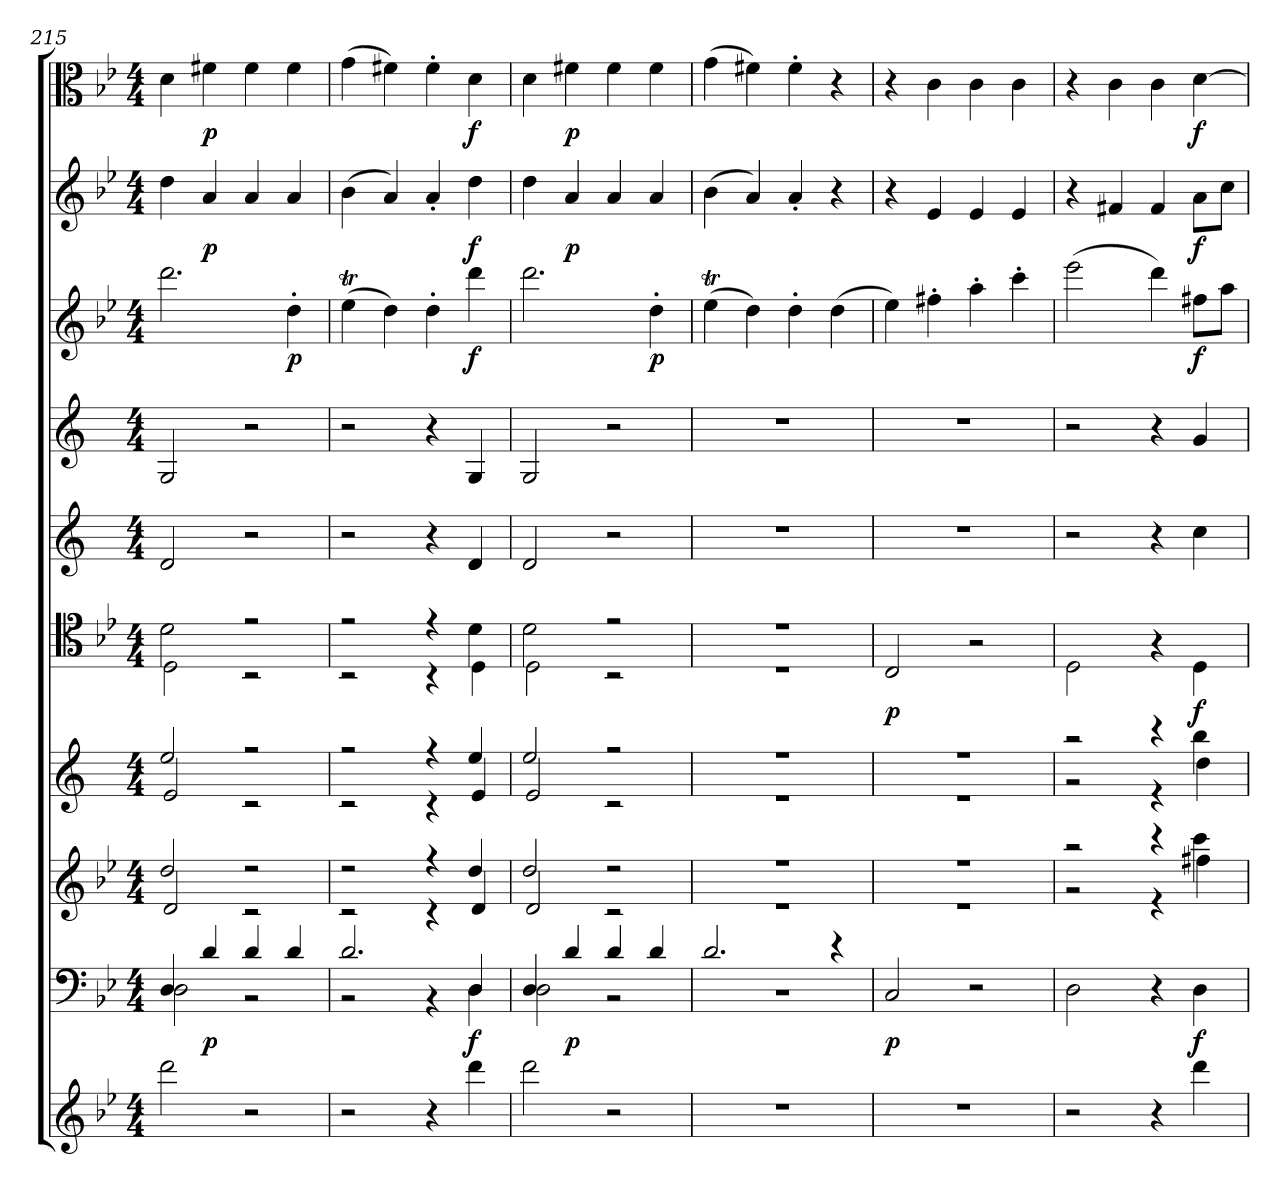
**kern	**kern	**dynam	**kern	**kern	**kern	**dynam	**kern	**kern	**kern	**dynam	**kern	**dynam	**kern	**dynam
*part10	*part9	*part9	*part8	*part7	*part6	*part6	*part5	*part4	*part3	*part3	*part2	*part2	*part1	*part1
*staff10	*staff9	*staff9	*staff8	*staff7	*staff6	*staff6	*staff5	*staff4	*staff3	*staff3	*staff2	*staff2	*staff1	*staff1
*clefG2	*clefF4	*	*clefG2	*clefG2	*clefC4	*	*clefG2	*clefG2	*clefG2	*	*clefG2	*	*clefC3	*
*k[b-e-]	*k[b-e-]	*	*k[b-e-]	*k[]	*k[b-e-]	*	*k[]	*k[]	*k[b-e-]	*	*k[b-e-]	*	*k[b-e-]	*
*g:	*g:	*	*g:	*	*g:	*	*	*	*g:	*	*g:	*	*g:	*
*M4/4	*M4/4	*	*M4/4	*M4/4	*M4/4	*	*M4/4	*M4/4	*M4/4	*	*M4/4	*	*M4/4	*
=215	=215	=215	=215	=215	=215	=215	=215	=215	=215	=215	=215	=215	=215	=215
*	*^	*	*^	*^	*^	*	*	*	*	*	*	*	*	*
2ddd\	4D/	2D\	.	2dd/	2d/	2ee/	2e/	2d\	2D\	.	2d/	2G/	2.ddd\	.	4dd\	.	4d\	.
.	4d/	.	p	.	.	.	.	.	.	.	.	.	.	.	4a/	p	4f#X\	p
2r	4d/	2r	.	2r	2r	2r	2r	2r	2r	.	2r	2r	.	.	4a/	.	4f#\	.
.	4d/	.	.	.	.	.	.	.	.	.	.	.	4dd'\	p	4a/	.	4f#\	.
=216	=216	=216	=216	=216	=216	=216	=216	=216	=216	=216	=216	=216	=216	=216	=216	=216	=216	=216
2r	2.d/	2r	.	2r	2r	2r	2r	2r	2r	.	2r	2r	(4ee-T\	.	(4b-\	.	(4g\	.
.	.	.	.	.	.	.	.	.	.	.	.	.	4dd\)	.	4a/)	.	4f#X\)	.
4r	.	4r	.	4r	4r	4r	4r	4r	4r	.	4r	4r	4dd'\	.	4a'/	.	4f#'\	.
4ddd\	4D/	4D\	f	4dd/	4d/	4ee/	4e/	4d\	4D\	.	4d/	4G/	4ddd\	f	4dd\	f	4d\	f
=217	=217	=217	=217	=217	=217	=217	=217	=217	=217	=217	=217	=217	=217	=217	=217	=217	=217	=217
2ddd\	4D/	2D\	.	2dd/	2d/	2ee/	2e/	2d\	2D\	.	2d/	2G/	2.ddd\	.	4dd\	.	4d\	.
.	4d/	.	p	.	.	.	.	.	.	.	.	.	.	.	4a/	p	4f#X\	p
2r	4d/	2r	.	2r	2r	2r	2r	2r	2r	.	2r	2r	.	.	4a/	.	4f#\	.
.	4d/	.	.	.	.	.	.	.	.	.	.	.	4dd'\	p	4a/	.	4f#\	.
=218	=218	=218	=218	=218	=218	=218	=218	=218	=218	=218	=218	=218	=218	=218	=218	=218	=218	=218
1r	2.d/	1r	.	1r	1r	1r	1r	1r	1r	.	1r	1r	(4ee-T\	.	(4b-\	.	(4g\	.
.	.	.	.	.	.	.	.	.	.	.	.	.	4dd\)	.	4a/)	.	4f#X\)	.
.	.	.	.	.	.	.	.	.	.	.	.	.	4dd'\	.	4a'/	.	4f#'\	.
.	4r	.	.	.	.	.	.	.	.	.	.	.	(4dd\	.	4r	.	4r	.
*	*v	*v	*	*	*	*	*	*v	*v	*	*	*	*	*	*	*	*	*
=219	=219	=219	=219	=219	=219	=219	=219	=219	=219	=219	=219	=219	=219	=219	=219	=219
1r	2C/	p	1r	1r	1r	1r	2C/	p	1r	1r	4ee-\)	.	4r	.	4r	.
.	.	.	.	.	.	.	.	.	.	.	4ff#X'\	.	4e-/	.	4c\	.
.	2r	.	.	.	.	.	2r	.	.	.	4aa'\	.	4e-/	.	4c\	.
.	.	.	.	.	.	.	.	.	.	.	4ccc'\	.	4e-/	.	4c\	.
=220	=220	=220	=220	=220	=220	=220	=220	=220	=220	=220	=220	=220	=220	=220	=220	=220
2r	2D\	.	2r	2r	2r	2r	2D\	.	2r	2r	(2eee-\	.	4r	.	4r	.
.	.	.	.	.	.	.	.	.	.	.	.	.	4f#X/	.	4c\	.
4r	4r	.	4r	4r	4r	4r	4r	.	4r	4r	4ddd\)	.	4f#/	.	4c\	.
4ddd\	4D\	f	4ccc\	4ff#X\	4bb\	4dd\	4D\	f	4cc\	4g/	8ff#X\L	f	8a\L	f	[4d\	f
.	.	.	.	.	.	.	.	.	.	.	8aa\J	.	8cc\J	.	.	.
*	*	*	*v	*v	*	*	*	*	*	*	*	*	*	*	*	*
*	*	*	*	*v	*v	*	*	*	*	*	*	*	*	*	*
=	=	=	=	=	=	=	=	=	=	=	=	=	=	=
*-	*-	*-	*-	*-	*-	*-	*-	*-	*-	*-	*-	*-	*-	*-
